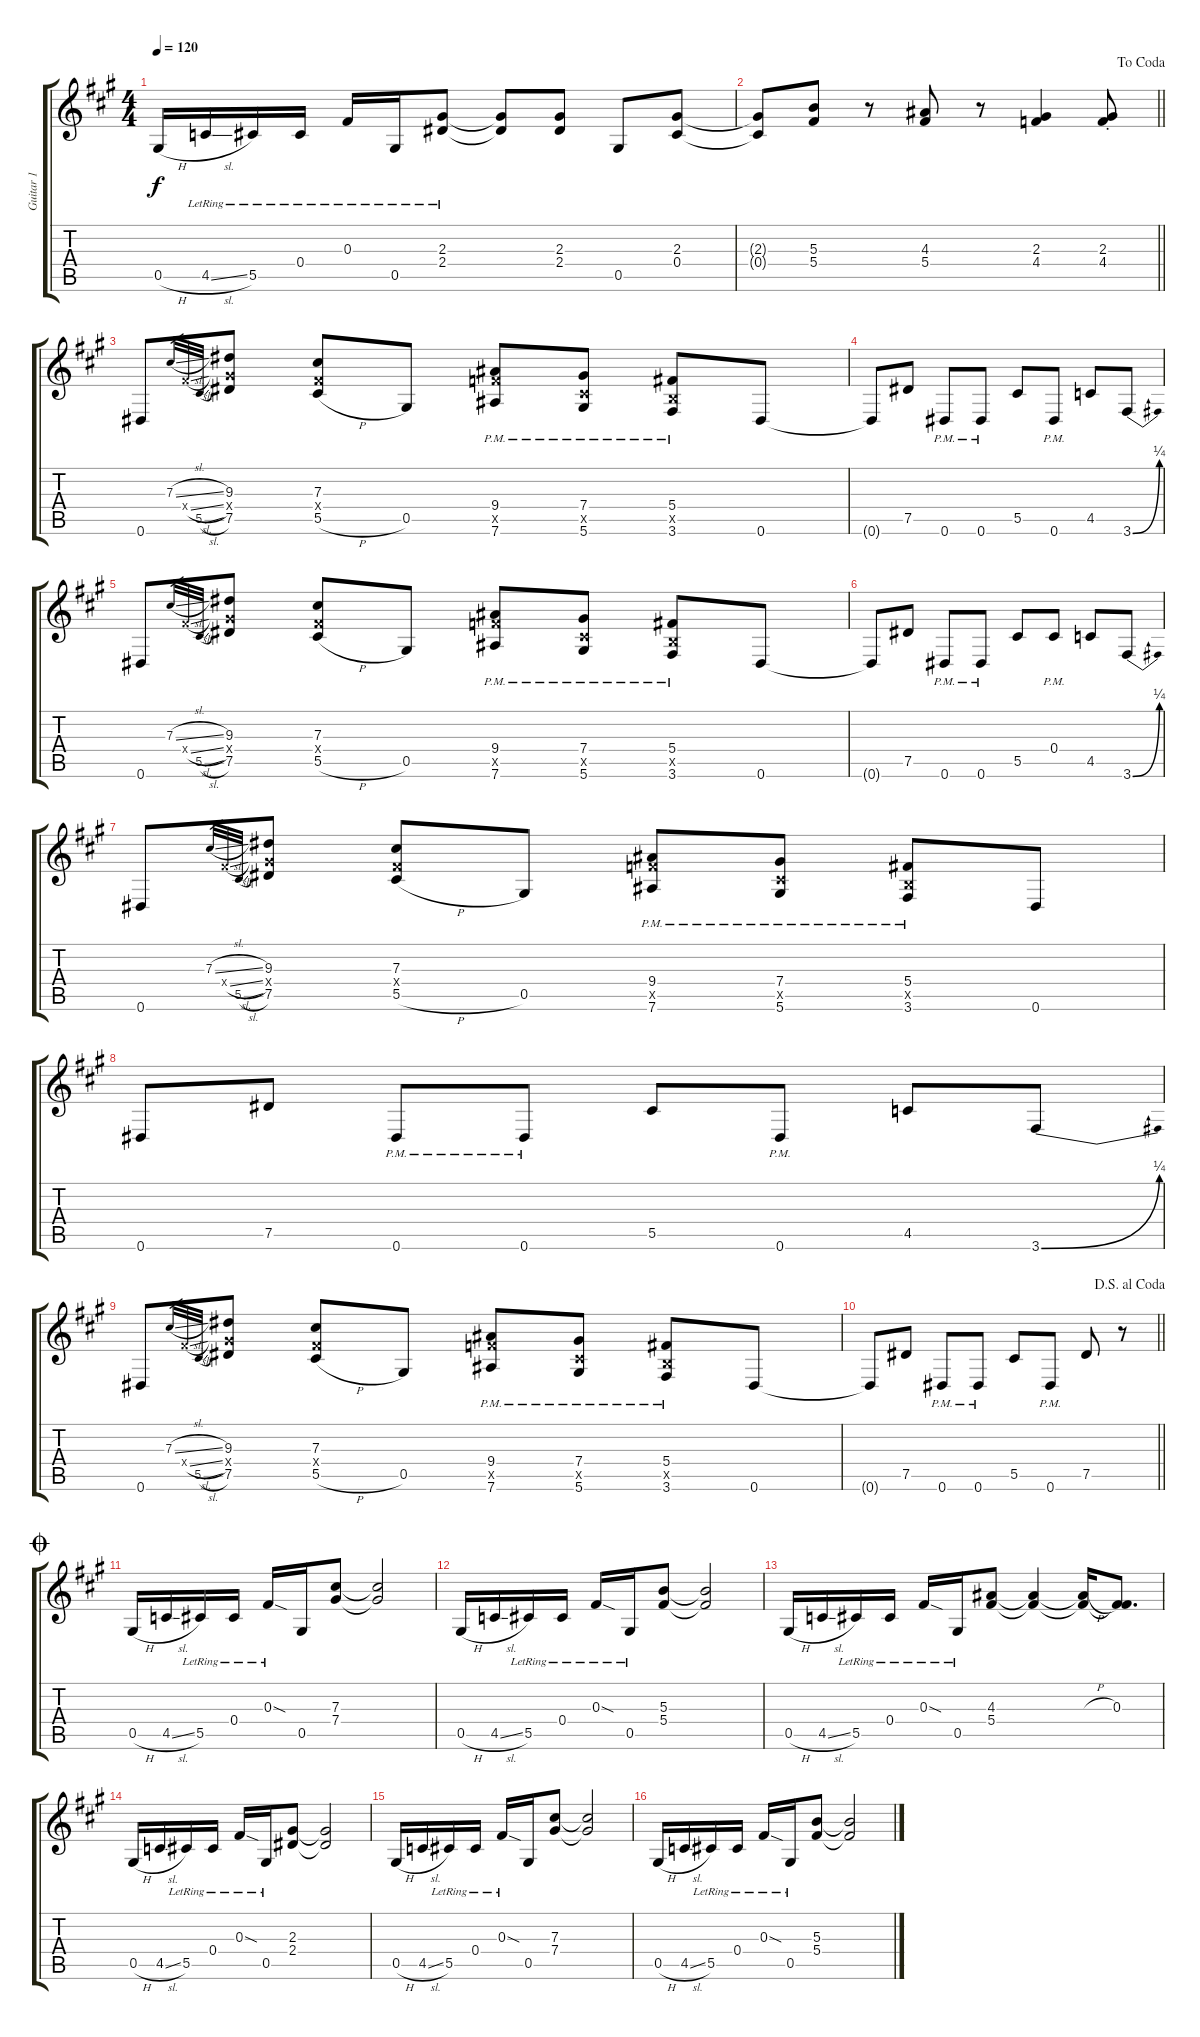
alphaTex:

\track ("Guitar 1" "Guitar 1") {instrument distortionguitar}
\staff {score tabs}
\tuning (Eb4 Bb3 Gb3 Db3 Ab2 Eb2) {hide}
\ts (4 4)
\tempo 120
\clef g2
\ks a
0.5{h}.16{dy f} 4.5{sl lr}.16 5.5{lr}.16 0.4{lr}.16 0.3{lr}.16 0.5{lr}.16 (2.3{lr} 2.4{lr}).8 (2.3{t} 2.4{t}).8 (2.3 2.4).8 0.5.8 (2.3 0.4).8 |
\jump dacoda
\barLineRight lightlight
(2.3{t} 0.4{t}).8 (5.3 5.4).8 r.8 (4.3 5.4).8 r.8 (2.3 4.4).4 (2.3{st} 4.4{st}).8 |
0.6.8 7.3{sl}.32{gr} 5.4{sl x}.32{gr} 5.5{sl}.32{gr} (9.3 7.4{x} 7.5).8 (7.3 5.4{x} 5.5{h}).8 0.5.8 (9.4{pm} 9.5{pm x} 7.6{pm}).8 (7.4{pm} 5.5{pm x} 5.6{pm}).8 (5.4{pm} 3.5{pm x} 3.6{pm}).8 0.6.8 |
0.6{t}.8 7.5.8 0.6{pm}.8 0.6{pm}.8 5.5.8 0.6{pm}.8 4.5.8 3.6{be (bend 0 0 60 1)}.8 |
0.6.8 7.3{sl}.32{gr} 5.4{sl x}.32{gr} 5.5{sl}.32{gr} (9.3 7.4{x} 7.5).8 (7.3 5.4{x} 5.5{h}).8 0.5.8 (9.4{pm} 9.5{pm x} 7.6{pm}).8 (7.4{pm} 5.5{pm x} 5.6{pm}).8 (5.4{pm} 3.5{pm x} 3.6{pm}).8 0.6.8 |
0.6{t}.8 7.5.8 0.6{pm}.8 0.6{pm}.8 5.5.8 0.4{pm}.8 4.5.8 3.6{be (bend 0 0 60 1)}.8 |
0.6.8 7.3{sl}.32{gr} 5.4{sl x}.32{gr} 5.5{sl}.32{gr} (9.3 7.4{x} 7.5).8 (7.3 5.4{x} 5.5{h}).8 0.5.8 (9.4{pm} 9.5{pm x} 7.6{pm}).8 (7.4{pm} 5.5{pm x} 5.6{pm}).8 (5.4{pm} 3.5{pm x} 3.6{pm}).8 0.6.8 |
0.6.8 7.5.8 0.6{pm}.8 0.6{pm}.8 5.5.8 0.6{pm}.8 4.5.8 3.6{be (bend 0 0 60 1)}.8 |
0.6.8 7.3{sl}.32{gr} 5.4{sl x}.32{gr} 5.5{sl}.32{gr} (9.3 7.4{x} 7.5).8 (7.3 5.4{x} 5.5{h}).8 0.5.8 (9.4{pm} 9.5{pm x} 7.6{pm}).8 (7.4{pm} 5.5{pm x} 5.6{pm}).8 (5.4{pm} 3.5{pm x} 3.6{pm}).8 0.6.8 |
\jump dalsegnoalcoda
\barLineRight lightlight
0.6{t}.8 7.5.8 0.6{pm}.8 0.6{pm}.8 5.5.8 0.6{pm}.8 7.5.8 r.8 |
\jump coda
0.5{h}.16 4.5{sl}.16 5.5{lr}.16 0.4{lr}.16 0.3{sod lr}.16 0.5.16 (7.3 7.4).8 (7.3{t} 7.4{t}).2 |
0.5{h}.16 4.5{sl}.16 5.5{lr}.16 0.4{lr}.16 0.3{sod lr}.16 0.5{lr}.16 (5.3 5.4).8 (5.3{t} 5.4{t}).2 |
0.5{h}.16 4.5{sl}.16 5.5{lr}.16 0.4{lr}.16 0.3{sod lr}.16 0.5{lr}.16 (4.3 5.4).8 (4.3{t} 5.4{t}).4 (4.3{h t} 5.4{t}).16 (0.3 5.4{t}).8{d} |
0.5{h}.16 4.5{sl}.16 5.5{lr}.16 0.4{lr}.16 0.3{sod lr}.16 0.5{lr}.16 (2.3 2.4).8 (2.3{t} 2.4{t}).2 |
0.5{h}.16 4.5{sl}.16 5.5{lr}.16 0.4{lr}.16 0.3{sod lr}.16 0.5.16 (7.3 7.4).8 (7.3{t} 7.4{t}).2 |
0.5{h}.16 4.5{sl}.16 5.5{lr}.16 0.4{lr}.16 0.3{sod lr}.16 0.5{lr}.16 (5.3 5.4).8 (5.3{t} 5.4{t}).2
